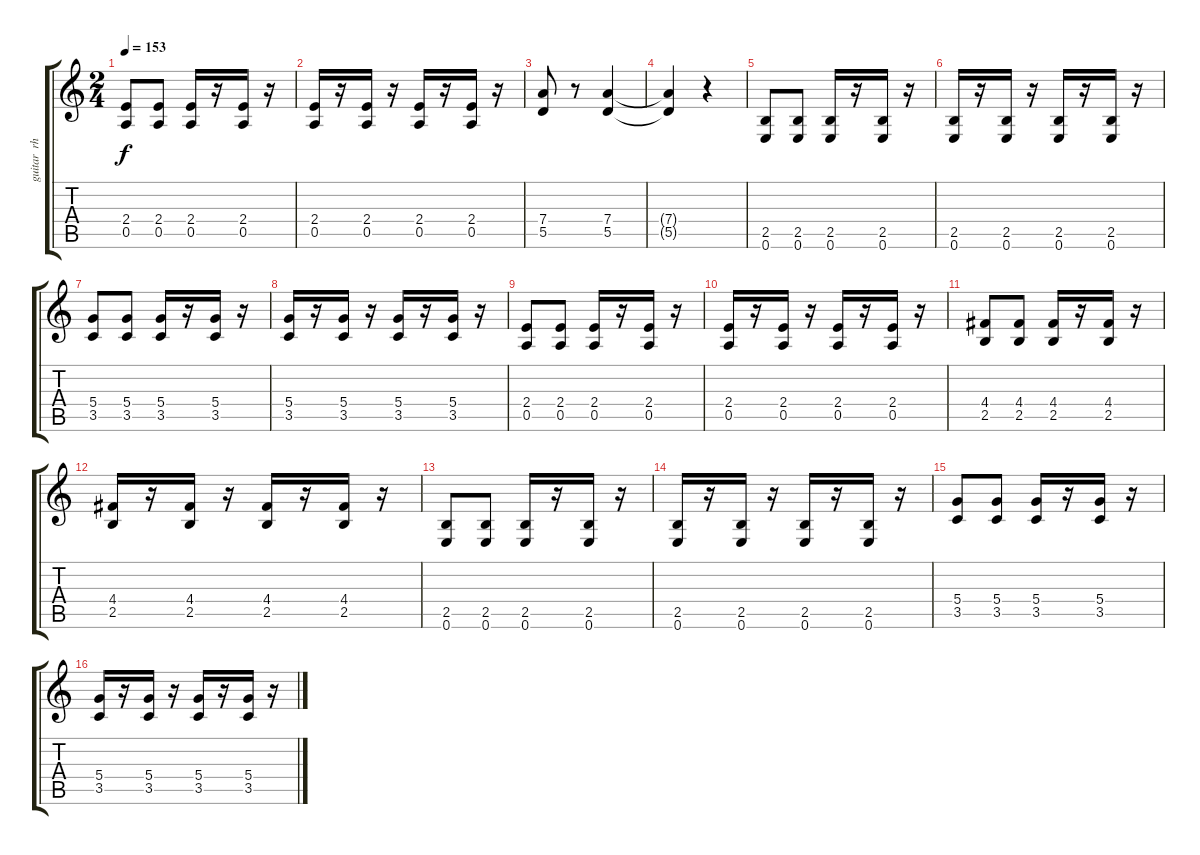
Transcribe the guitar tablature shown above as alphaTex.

\track ("guitar  rhythm  left" "guitar  rh") {instrument distortionguitar}
\staff {score tabs}
\tuning (E4 B3 G3 D3 A2 E2) {hide}
\ts (2 4)
\tempo 153
\clef g2
\ks c
(2.4 0.5).8{dy f} (2.4 0.5).8 (2.4 0.5).16 r.16 (2.4 0.5).16 r.16 |
(2.4 0.5).16 r.16 (2.4 0.5).16 r.16 (2.4 0.5).16 r.16 (2.4 0.5).16 r.16 |
(7.4 5.5).8 r.8 (7.4 5.5).4 |
(7.4{t} 5.5{t}).4 r.4 |
(2.5 0.6).8 (2.5 0.6).8 (2.5 0.6).16 r.16 (2.5 0.6).16 r.16 |
(2.5 0.6).16 r.16 (2.5 0.6).16 r.16 (2.5 0.6).16 r.16 (2.5 0.6).16 r.16 |
(5.4 3.5).8 (5.4 3.5).8 (5.4 3.5).16 r.16 (5.4 3.5).16 r.16 |
(5.4 3.5).16 r.16 (5.4 3.5).16 r.16 (5.4 3.5).16 r.16 (5.4 3.5).16 r.16 |
(2.4 0.5).8 (2.4 0.5).8 (2.4 0.5).16 r.16 (2.4 0.5).16 r.16 |
(2.4 0.5).16 r.16 (2.4 0.5).16 r.16 (2.4 0.5).16 r.16 (2.4 0.5).16 r.16 |
(4.4 2.5).8 (4.4 2.5).8 (4.4 2.5).16 r.16 (4.4 2.5).16 r.16 |
(4.4 2.5).16 r.16 (4.4 2.5).16 r.16 (4.4 2.5).16 r.16 (4.4 2.5).16 r.16 |
(2.5 0.6).8 (2.5 0.6).8 (2.5 0.6).16 r.16 (2.5 0.6).16 r.16 |
(2.5 0.6).16 r.16 (2.5 0.6).16 r.16 (2.5 0.6).16 r.16 (2.5 0.6).16 r.16 |
(5.4 3.5).8 (5.4 3.5).8 (5.4 3.5).16 r.16 (5.4 3.5).16 r.16 |
(5.4 3.5).16 r.16 (5.4 3.5).16 r.16 (5.4 3.5).16 r.16 (5.4 3.5).16 r.16
